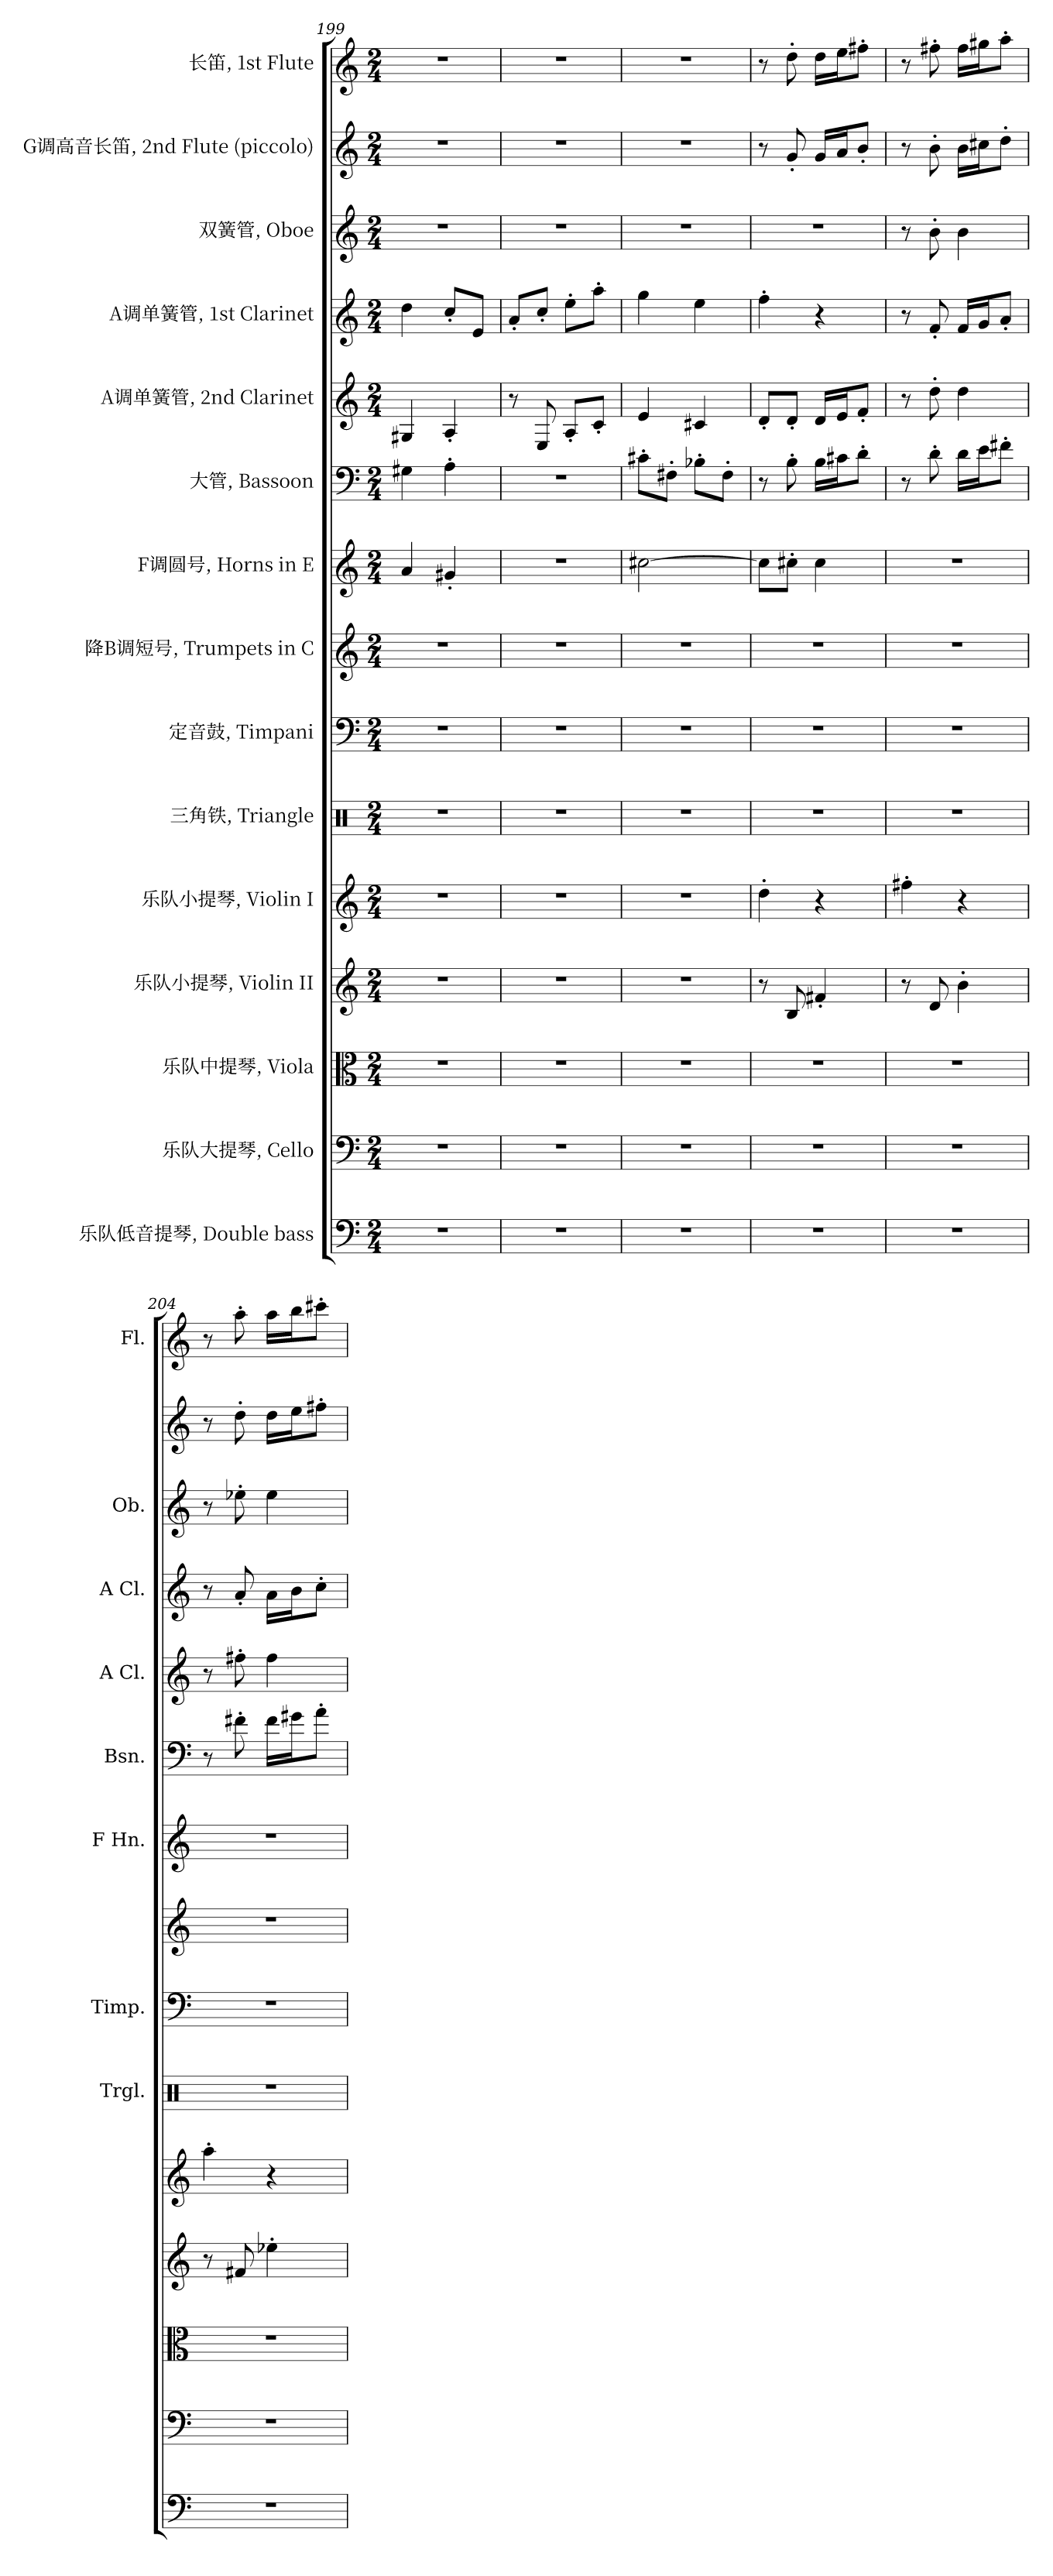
**kern	**kern	**kern	**kern	**kern	**kern	**kern	**kern	**kern	**kern	**kern	**kern	**kern	**kern	**kern
*part15	*part14	*part13	*part12	*part11	*part10	*part9	*part8	*part7	*part6	*part5	*part4	*part3	*part2	*part1
*staff15	*staff14	*staff13	*staff12	*staff11	*staff10	*staff9	*staff8	*staff7	*staff6	*staff5	*staff4	*staff3	*staff2	*staff1
*I"乐队低音提琴, Double bass	*I"乐队大提琴, Cello	*I"乐队中提琴, Viola	*I"乐队小提琴, Violin II	*I"乐队小提琴, Violin I	*I"三角铁, Triangle	*I"定音鼓, Timpani	*I"降B调短号, Trumpets in C	*I"F调圆号, Horns in E	*I"大管, Bassoon	*I"A调单簧管, 2nd Clarinet	*I"A调单簧管, 1st Clarinet	*I"双簧管, Oboe	*I"G调高音长笛, 2nd Flute (piccolo)	*I"长笛, 1st Flute
*	*	*	*	*	*I'Trgl.	*I'Timp.	*	*I'F Hn.	*I'Bsn.	*I'A Cl.	*I'A Cl.	*I'Ob.	*	*I'Fl.
*clefF4	*clefF4	*clefC3	*clefG2	*clefG2	*clefX	*clefF4	*clefG2	*clefG2	*clefF4	*clefG2	*clefG2	*clefG2	*clefG2	*clefG2
*ITrd7c12	*	*	*	*	*	*	*ITrd1c2	*ITrd4c7	*	*ITrd2c3	*ITrd2c3	*	*ITrd-4c-7	*
*k[]	*k[]	*k[]	*k[]	*k[]	*k[]	*k[]	*k[b-e-]	*k[b-]	*k[]	*k[f#c#g#]	*k[f#c#g#]	*k[]	*k[f#]	*k[]
*M2/4	*M2/4	*M2/4	*M2/4	*M2/4	*M2/4	*M2/4	*M2/4	*M2/4	*M2/4	*M2/4	*M2/4	*M2/4	*M2/4	*M2/4
=199	=199	=199	=199	=199	=199	=199	=199	=199	=199	=199	=199	=199	=199	=199
2r	2r	2r	2r	2r	2r	2r	2r	4d/	4G#X\	4E#X/	4b\	2r	2r	2r
.	.	.	.	.	.	.	.	4c#X'/	4A'\	4F#'/	8a'/L	.	.	.
.	.	.	.	.	.	.	.	.	.	.	8c#/J	.	.	.
!!LO:PB:g=z
=200	=200	=200	=200	=200	=200	=200	=200	=200	=200	=200	=200	=200	=200	=200
2r	2r	2r	2r	2r	2r	2r	2r	2r	2r	8r	8f#'/L	2r	2r	2r
.	.	.	.	.	.	.	.	.	.	8C#/	8a'/J	.	.	.
.	.	.	.	.	.	.	.	.	.	8F#'/L	8cc#'\L	.	.	.
.	.	.	.	.	.	.	.	.	.	8A'/J	8ff#'\J	.	.	.
=201	=201	=201	=201	=201	=201	=201	=201	=201	=201	=201	=201	=201	=201	=201
2r	2r	2r	2r	2r	2r	2r	2r	[2f#X\	8c#X'\L	4c#/	4ee\	2r	2r	2r
.	.	.	.	.	.	.	.	.	8F#X'\J	.	.	.	.	.
.	.	.	.	.	.	.	.	.	8B-X'\L	4A#X/	4cc#\	.	.	.
.	.	.	.	.	.	.	.	.	8F#'\J	.	.	.	.	.
=202	=202	=202	=202	=202	=202	=202	=202	=202	=202	=202	=202	=202	=202	=202
2r	2r	2r	8r	4dd'\	2r	2r	2r	8f#\L]	8r	8B'/L	4dd'\	2r	8r	8r
.	.	.	8B/	.	.	.	.	8f#X'\J	8B'\	8B'/J	.	.	8dd'/	8dd'\
.	.	.	4f#X'/	4r	.	.	.	4f#\	16B\LL	16B/LL	4r	.	16dd/LL	16dd\LL
.	.	.	.	.	.	.	.	.	16c#X\J	16c#/J	.	.	16ee/J	16ee\J
.	.	.	.	.	.	.	.	.	8d'\J	8d'/J	.	.	8ff#'/J	8ff#X'\J
=203	=203	=203	=203	=203	=203	=203	=203	=203	=203	=203	=203	=203	=203	=203
2r	2r	2r	8r	4ff#X'\	2r	2r	2r	2r	8r	8r	8r	8r	8r	8r
.	.	.	8d/	.	.	.	.	.	8d'\	8b'\	8d'/	8b'\	8ff#'\	8ff#X'\
.	.	.	4b'\	4r	.	.	.	.	16d\LL	4b\	16d/LL	4b\	16ff#\LL	16ff#\LL
.	.	.	.	.	.	.	.	.	16e\J	.	16e/J	.	16gg#X\J	16gg#X\J
.	.	.	.	.	.	.	.	.	8f#X'\J	.	8f#'/J	.	8aa'\J	8aa'\J
=204	=204	=204	=204	=204	=204	=204	=204	=204	=204	=204	=204	=204	=204	=204
2r	2r	2r	8r	4aa'\	2r	2r	2r	2r	8r	8r	8r	8r	8r	8r
.	.	.	8f#X/	.	.	.	.	.	8f#X'\	8dd#X'\	8f#'/	8ee-X'\	8aa'\	8aa'\
.	.	.	4ee-X'\	4r	.	.	.	.	16f#\LL	4dd#\	16f#\LL	4ee-\	16aa\LL	16aa\LL
.	.	.	.	.	.	.	.	.	16g#X\J	.	16g#\J	.	16bb\J	16bb\J
.	.	.	.	.	.	.	.	.	8a'\J	.	8a'\J	.	8ccc#X'\J	8ccc#X'\J
=	=	=	=	=	=	=	=	=	=	=	=	=	=	=
*-	*-	*-	*-	*-	*-	*-	*-	*-	*-	*-	*-	*-	*-	*-
